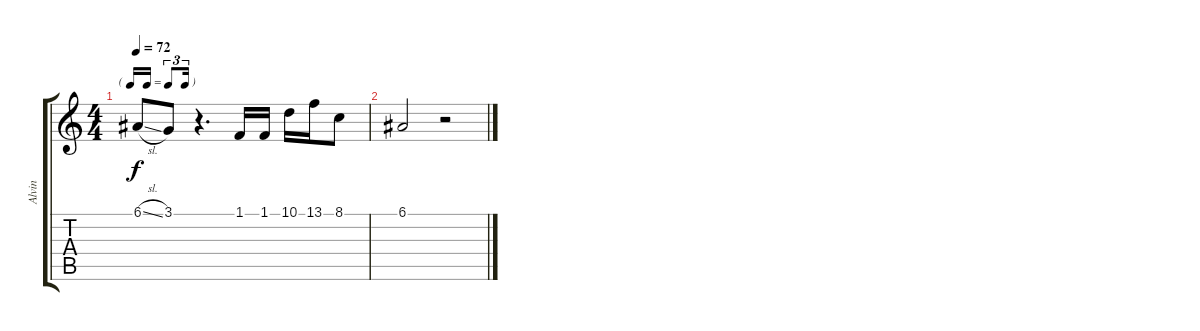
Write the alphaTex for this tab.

\track ("Alvin" "Alvin") {instrument synthvoice}
\staff {score tabs}
\tuning (E4 B3 G3 D3 A2 E2) {hide}
\ts (4 4)
\tf triplet16th
\tempo 72
\clef g2
\ks c
6.1{sl t}.8{dy f} 3.1.8 r.4{d} 1.1.16 1.1.16 10.1.16 13.1.16 8.1.8 |
6.1.2 r.2
